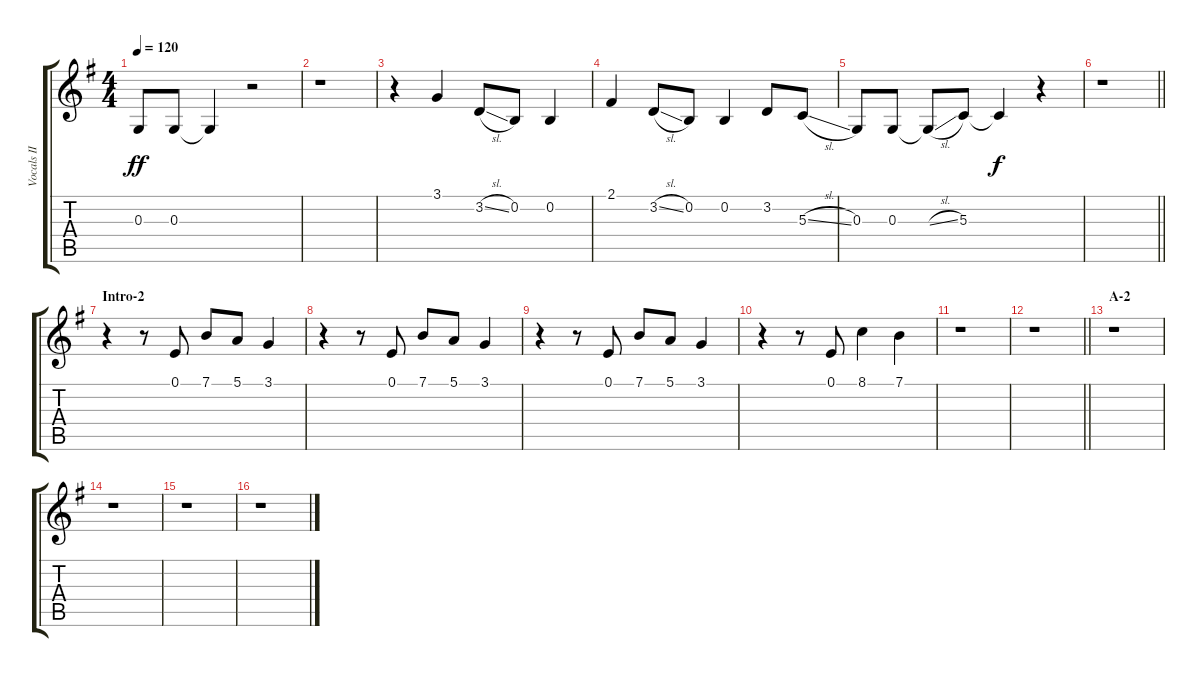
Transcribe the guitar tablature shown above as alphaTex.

\track ("Vocals II" "Vocals II") {instrument voiceoohs}
\staff {score tabs}
\tuning (E4 B3 G3 D3 A2 E2) {hide}
\ts (4 4)
\tempo 120
\clef g2
\ks eminor
0.3.8{dy ff} 0.3.8 0.3{t}.4 r.2 |
r.1 |
r.4 3.1.4 3.2{sl}.8 0.2.8 0.2.4 |
2.1.4 3.2{sl}.8 0.2.8 0.2.4 3.2.8 5.3{sl}.8 |
0.3.8 0.3.8 0.3{sl t}.8 5.3.8 5.3{t}.4{dy f} r.4 |
\barLineRight lightlight
r.1 |
\section ("" "Intro-2")
r.4 r.8 0.1.8 7.1.8 5.1.8 3.1.4 |
r.4 r.8 0.1.8 7.1.8 5.1.8 3.1.4 |
r.4 r.8 0.1.8 7.1.8 5.1.8 3.1.4 |
r.4 r.8 0.1.8 8.1.4 7.1.4 |
r.1 |
\barLineRight lightlight
r.1 |
\section ("" "A-2")
\ks g
r.1 |
r.1 |
r.1 |
r.1
